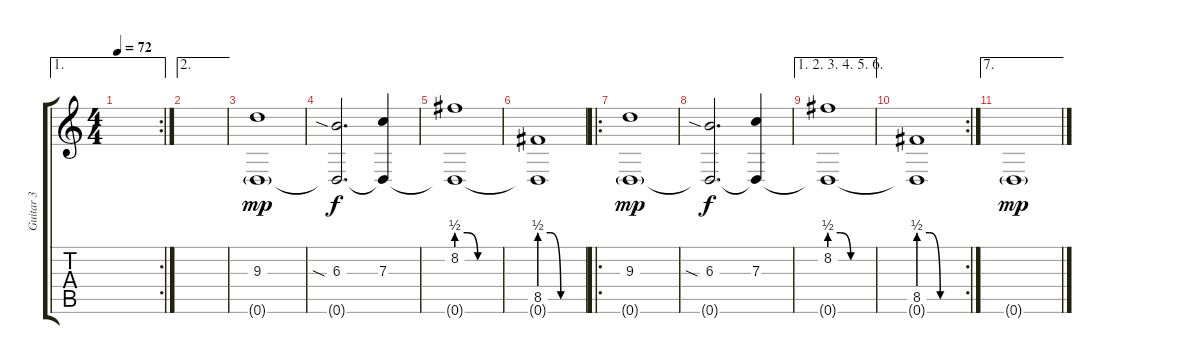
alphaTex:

\track ("Guitar 3" "Guitar 3") {instrument overdrivenguitar}
\staff {score tabs}
\tuning (E4 A3 F3 D3 A2 D2) {hide}
\ae 1
\rc 2
\ts (4 4)
\tempo 72
\clef g2
\ks c
|
\ae 2
|
(9.3 0.6{g}).1{dy mp} |
(6.3{sia} 0.6{t}).2{d dy f} (7.3 0.6{t}).4 |
(8.2{be (custom 0 2 15 2 30 0 60 0)} 0.6{t}).1 |
(8.5{be (custom 0 2 15 2 30 0 60 0)} 0.6{t}).1 |
\ro
(9.3 0.6{g}).1{dy mp} |
(6.3{sia} 0.6{t}).2{d dy f} (7.3 0.6{t}).4 |
\ae (1 2 3 4 5 6)
(8.2{be (custom 0 2 15 2 30 0 60 0)} 0.6{t}).1 |
\rc 2
(8.5{be (custom 0 2 15 2 30 0 60 0)} 0.6{t}).1 |
\ae 7
0.6{g}.1{dy mp}
